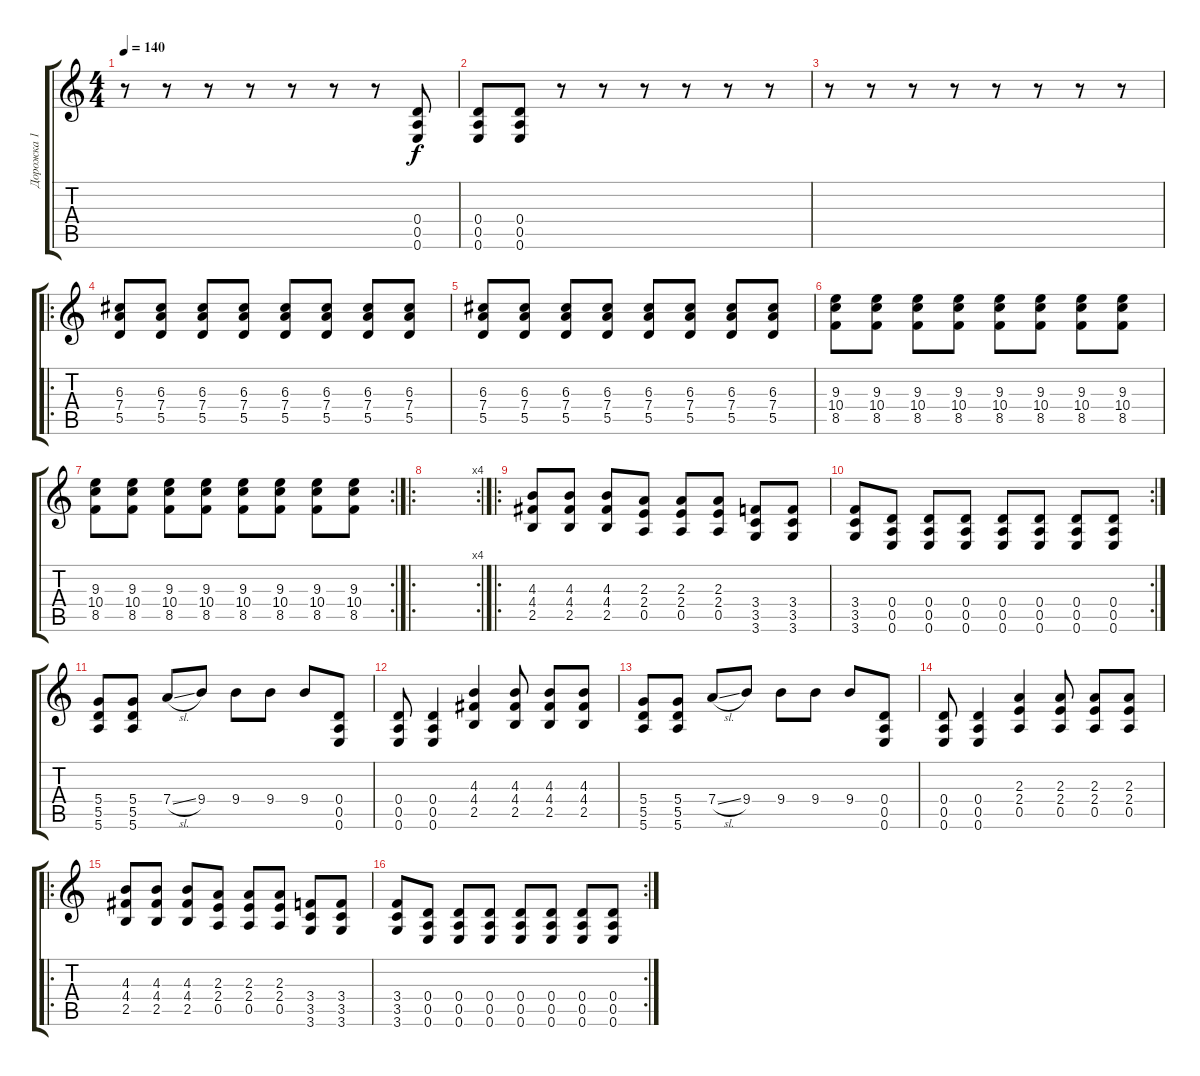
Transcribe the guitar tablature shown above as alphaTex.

\track ("Дорожка 1" "Дорожка 1") {instrument distortionguitar}
\staff {score tabs}
\tuning (E4 B3 G3 D3 A2 E2) {hide}
\ts (4 4)
\tempo 140
\clef g2
\ks c
r.8{dy f} r.8 r.8 r.8 r.8 r.8 r.8 (0.4 0.5 0.6).8 |
(0.4 0.5 0.6).8 (0.4 0.5 0.6).8 r.8 r.8 r.8 r.8 r.8 r.8 |
r.8 r.8 r.8 r.8 r.8 r.8 r.8 r.8 |
\ro
(6.3 7.4 5.5).8 (6.3 7.4 5.5).8 (6.3 7.4 5.5).8 (6.3 7.4 5.5).8 (6.3 7.4 5.5).8 (6.3 7.4 5.5).8 (6.3 7.4 5.5).8 (6.3 7.4 5.5).8 |
(6.3 7.4 5.5).8 (6.3 7.4 5.5).8 (6.3 7.4 5.5).8 (6.3 7.4 5.5).8 (6.3 7.4 5.5).8 (6.3 7.4 5.5).8 (6.3 7.4 5.5).8 (6.3 7.4 5.5).8 |
(9.3 10.4 8.5).8 (9.3 10.4 8.5).8 (9.3 10.4 8.5).8 (9.3 10.4 8.5).8 (9.3 10.4 8.5).8 (9.3 10.4 8.5).8 (9.3 10.4 8.5).8 (9.3 10.4 8.5).8 |
\rc 2
(9.3 10.4 8.5).8 (9.3 10.4 8.5).8 (9.3 10.4 8.5).8 (9.3 10.4 8.5).8 (9.3 10.4 8.5).8 (9.3 10.4 8.5).8 (9.3 10.4 8.5).8 (9.3 10.4 8.5).8 |
\ro
\rc 4
|
\ro
(4.3 4.4 2.5).8 (4.3 4.4 2.5).8 (4.3 4.4 2.5).8 (2.3 2.4 0.5).8 (2.3 2.4 0.5).8 (2.3 2.4 0.5).8 (3.4 3.5 3.6).8 (3.4 3.5 3.6).8 |
\rc 2
(3.4 3.5 3.6).8 (0.4 0.5 0.6).8 (0.4 0.5 0.6).8 (0.4 0.5 0.6).8 (0.4 0.5 0.6).8 (0.4 0.5 0.6).8 (0.4 0.5 0.6).8 (0.4 0.5 0.6).8 |
(5.4 5.5 5.6).8 (5.4 5.5 5.6).8 7.4{sl}.8 9.4.8 9.4.8 9.4.8 9.4.8 (0.4 0.5 0.6).8 |
(0.4 0.5 0.6).8 (0.4 0.5 0.6).4 (4.3 4.4 2.5).4 (4.3 4.4 2.5).8 (4.3 4.4 2.5).8 (4.3 4.4 2.5).8 |
(5.4 5.5 5.6).8 (5.4 5.5 5.6).8 7.4{sl}.8 9.4.8 9.4.8 9.4.8 9.4.8 (0.4 0.5 0.6).8 |
(0.4 0.5 0.6).8 (0.4 0.5 0.6).4 (2.3 2.4 0.5).4 (2.3 2.4 0.5).8 (2.3 2.4 0.5).8 (2.3 2.4 0.5).8 |
\ro
(4.3 4.4 2.5).8 (4.3 4.4 2.5).8 (4.3 4.4 2.5).8 (2.3 2.4 0.5).8 (2.3 2.4 0.5).8 (2.3 2.4 0.5).8 (3.4 3.5 3.6).8 (3.4 3.5 3.6).8 |
\rc 2
(3.4 3.5 3.6).8 (0.4 0.5 0.6).8 (0.4 0.5 0.6).8 (0.4 0.5 0.6).8 (0.4 0.5 0.6).8 (0.4 0.5 0.6).8 (0.4 0.5 0.6).8 (0.4 0.5 0.6).8
